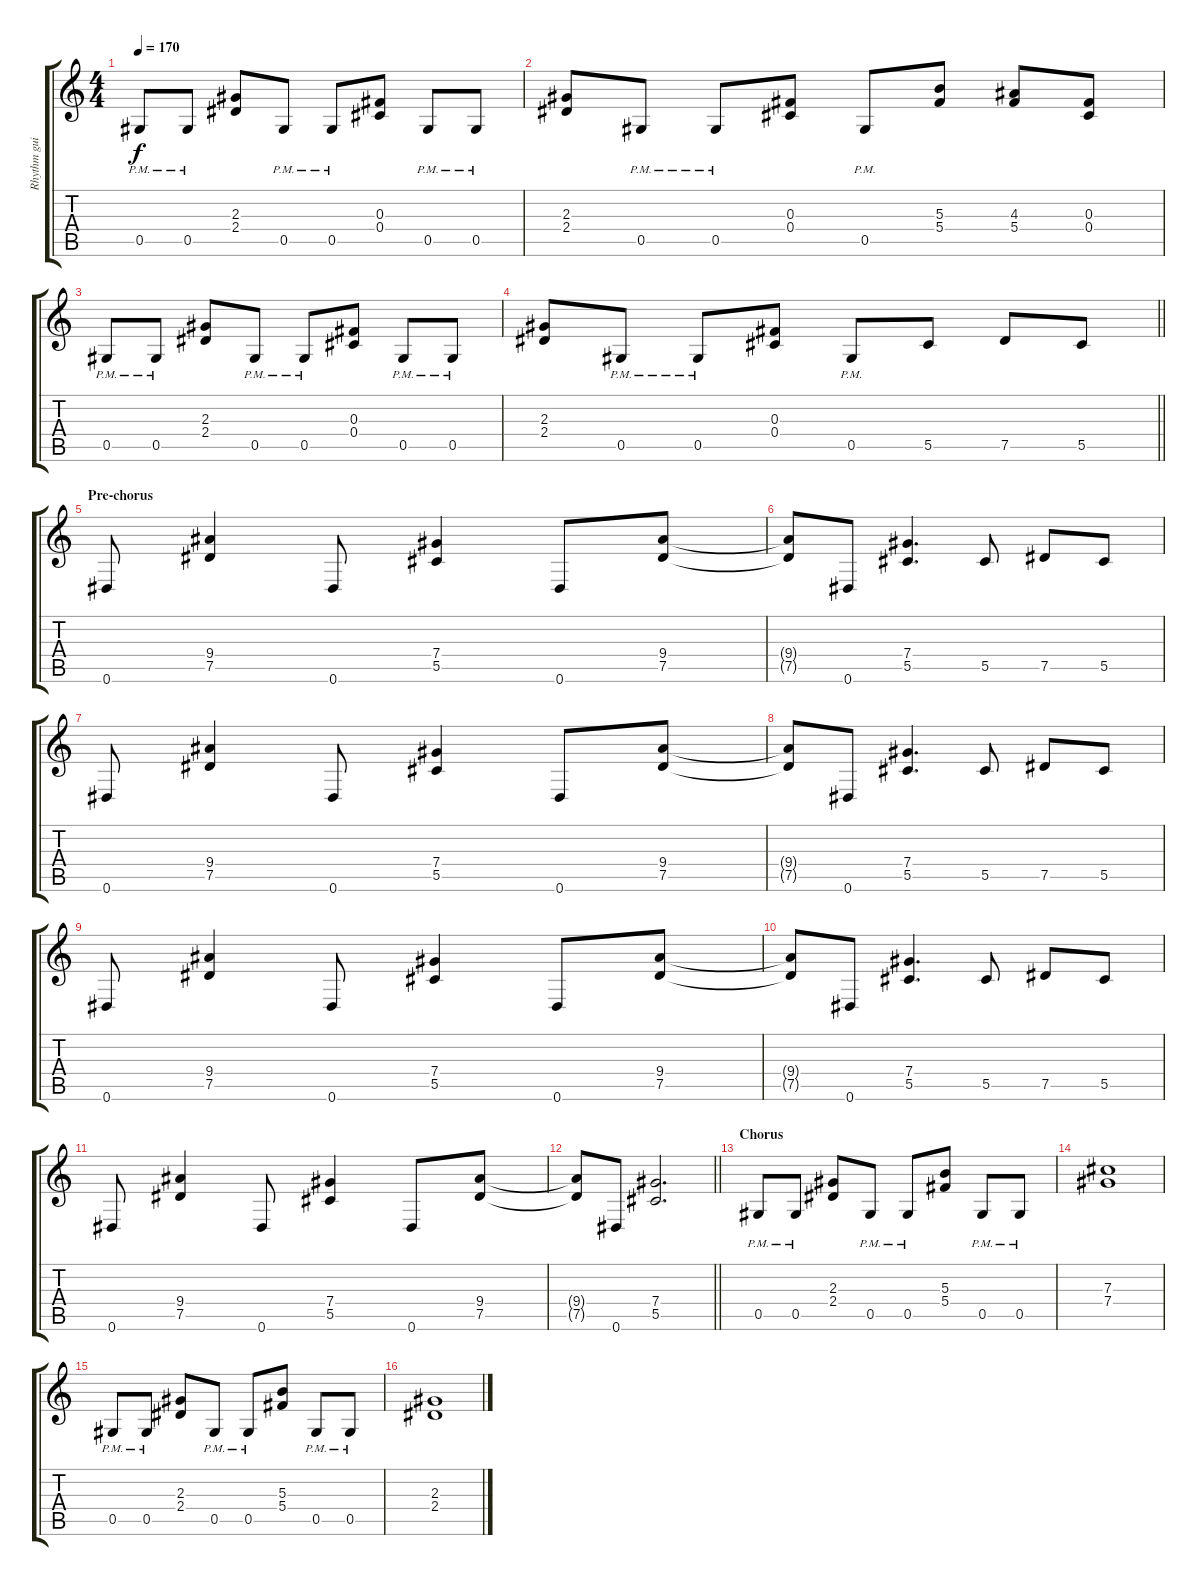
\track ("Rhythm guitar" "Rhythm gui") {instrument distortionguitar}
\staff {score tabs}
\tuning (Eb4 Bb3 Gb3 Db3 Ab2 Eb2) {hide}
\ts (4 4)
\tempo 170
\clef g2
\ks aminor
0.5{pm}.8{dy f} 0.5{pm}.8 (2.3 2.4).8 0.5{pm}.8 0.5{pm}.8 (0.3 0.4).8 0.5{pm}.8 0.5{pm}.8 |
(2.3 2.4).8 0.5{pm}.8 0.5{pm}.8 (0.3 0.4).8 0.5{pm}.8 (5.3 5.4).8 (4.3 5.4).8 (0.3 0.4).8 |
0.5{pm}.8 0.5{pm}.8 (2.3 2.4).8 0.5{pm}.8 0.5{pm}.8 (0.3 0.4).8 0.5{pm}.8 0.5{pm}.8 |
\barLineRight lightlight
(2.3 2.4).8 0.5{pm}.8 0.5{pm}.8 (0.3 0.4).8 0.5{pm}.8 5.5.8 7.5.8 5.5.8 |
\section ("" "Pre-chorus")
0.6.8 (9.4 7.5).4 0.6.8 (7.4 5.5).4 0.6.8 (9.4 7.5).8 |
(9.4{t} 7.5{t}).8 0.6.8 (7.4 5.5).4{d} 5.5.8 7.5.8 5.5.8 |
0.6.8 (9.4 7.5).4 0.6.8 (7.4 5.5).4 0.6.8 (9.4 7.5).8 |
(9.4{t} 7.5{t}).8 0.6.8 (7.4 5.5).4{d} 5.5.8 7.5.8 5.5.8 |
0.6.8 (9.4 7.5).4 0.6.8 (7.4 5.5).4 0.6.8 (9.4 7.5).8 |
(9.4{t} 7.5{t}).8 0.6.8 (7.4 5.5).4{d} 5.5.8 7.5.8 5.5.8 |
0.6.8 (9.4 7.5).4 0.6.8 (7.4 5.5).4 0.6.8 (9.4 7.5).8 |
\barLineRight lightlight
(9.4{t} 7.5{t}).8 0.6.8 (7.4 5.5).2{d} |
\section ("" "Chorus")
0.5{pm}.8 0.5{pm}.8 (2.3 2.4).8 0.5{pm}.8 0.5{pm}.8 (5.3 5.4).8 0.5{pm}.8 0.5{pm}.8 |
(7.3 7.4).1 |
0.5{pm}.8 0.5{pm}.8 (2.3 2.4).8 0.5{pm}.8 0.5{pm}.8 (5.3 5.4).8 0.5{pm}.8 0.5{pm}.8 |
(2.3 2.4).1
